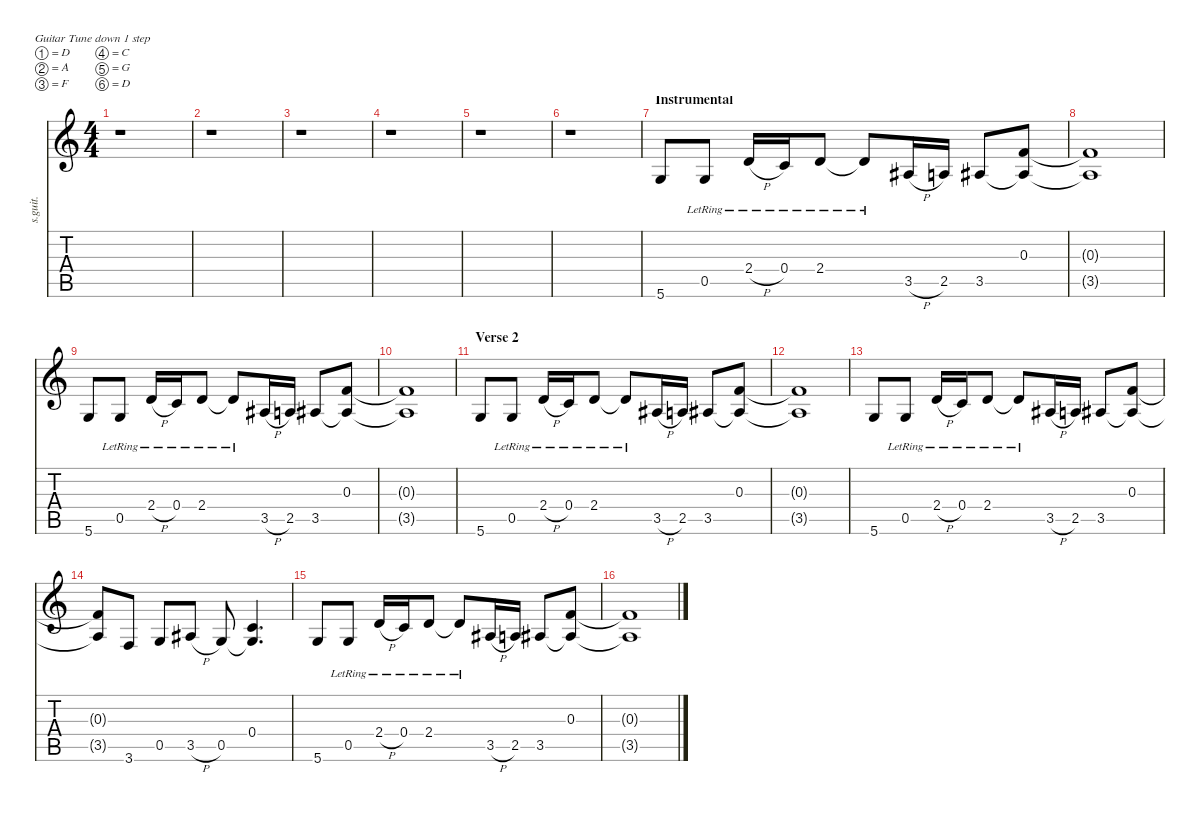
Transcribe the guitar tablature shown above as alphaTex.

\defaultSystemsLayout 4
\hideDynamics
\bracketExtendMode nobrackets
\track ("Aether - Rhythm" "s.guit.") {instrument electricguitarclean}
\staff {score tabs}
\tuning (D4 A3 F3 C3 G2 D2)
\ts (4 4)
\tempo (88 hide)
\clef g2
\ks c
r.1{dy f} |
r.1 |
r.1 |
r.1 |
r.1 |
r.1 |
\section ("" "Instrumental")
5.6.8 0.5{lr}.8 2.4{h lr}.16 0.4{lr}.16 2.4{lr}.8 2.4{lr t}.8 3.5{h acc #}.16 2.5.16 3.5{acc #}.8 (0.3 3.5{t acc #}).8 |
(0.3{t} 3.5{t acc #}).1 |
5.6.8 0.5{lr}.8 2.4{h lr}.16 0.4{lr}.16 2.4{lr}.8 2.4{lr t}.8 3.5{h acc #}.16 2.5.16 3.5{acc #}.8 (0.3 3.5{t acc #}).8 |
(0.3{t} 3.5{t acc #}).1 |
\section ("" "Verse 2")
5.6.8 0.5{lr}.8 2.4{h lr}.16 0.4{lr}.16 2.4{lr}.8 2.4{lr t}.8 3.5{h acc #}.16 2.5.16 3.5{acc #}.8 (0.3 3.5{t acc #}).8 |
(0.3{t} 3.5{t acc #}).1 |
5.6.8 0.5{lr}.8 2.4{h lr}.16 0.4{lr}.16 2.4{lr}.8 2.4{lr t}.8 3.5{h acc #}.16 2.5.16 3.5{acc #}.8 (0.3 3.5{t acc #}).8 |
(0.3{t} 3.5{t acc #}).8 3.6.8 0.5.8 3.5{h acc #}.8 0.5.8 (0.4 0.5{t}).4{d} |
5.6.8 0.5{lr}.8 2.4{h lr}.16 0.4{lr}.16 2.4{lr}.8 2.4{lr t}.8 3.5{h acc #}.16 2.5.16 3.5{acc #}.8 (0.3 3.5{t acc #}).8 |
(0.3{t} 3.5{t acc #}).1
